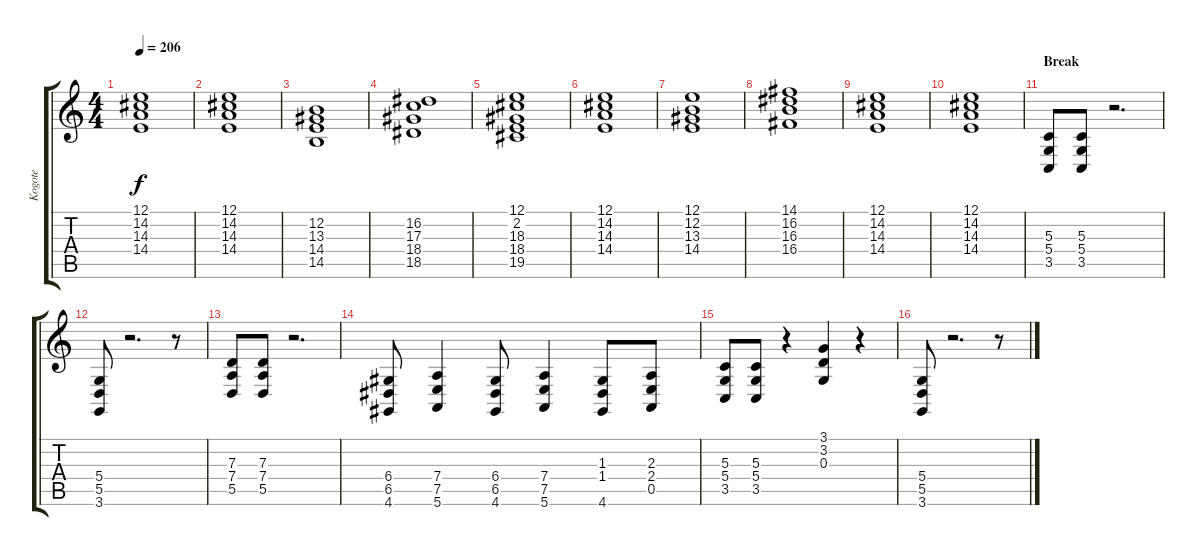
\track ("Kogote" "Kogote") {instrument drawbarorgan}
\staff {score tabs}
\tuning (E4 B3 G3 D3 A2 E2) {hide}
\ts (4 4)
\tempo 206
\clef g2
\ks c
(12.1 14.2 14.3 14.4).1{dy f} |
(12.1 14.2 14.3 14.4).1 |
(12.2 13.3 14.4 14.5).1 |
(16.2 17.3 18.4 18.5).1 |
(12.1 2.2 18.3 18.4 19.5).1 |
(12.1 14.2 14.3 14.4).1 |
(12.1 12.2 13.3 14.4).1 |
(14.1 16.2 16.3 16.4).1 |
(12.1 14.2 14.3 14.4).1 |
(12.1 14.2 14.3 14.4).1 |
\section ("" "Break")
(5.3 5.4 3.5).8 (5.3 5.4 3.5).8 r.2{d} |
(5.4 5.5 3.6).8 r.2{d} r.8 |
(7.3 7.4 5.5).8 (7.3 7.4 5.5).8 r.2{d} |
(6.4 6.5 4.6).8 (7.4 7.5 5.6).4 (6.4 6.5 4.6).8 (7.4 7.5 5.6).4 (1.3 1.4 4.6).8 (2.3 2.4 0.5).8 |
(5.3 5.4 3.5).8 (5.3 5.4 3.5).8 r.4 (3.1 3.2 0.3).4 r.4 |
(5.4 5.5 3.6).8 r.2{d} r.8
